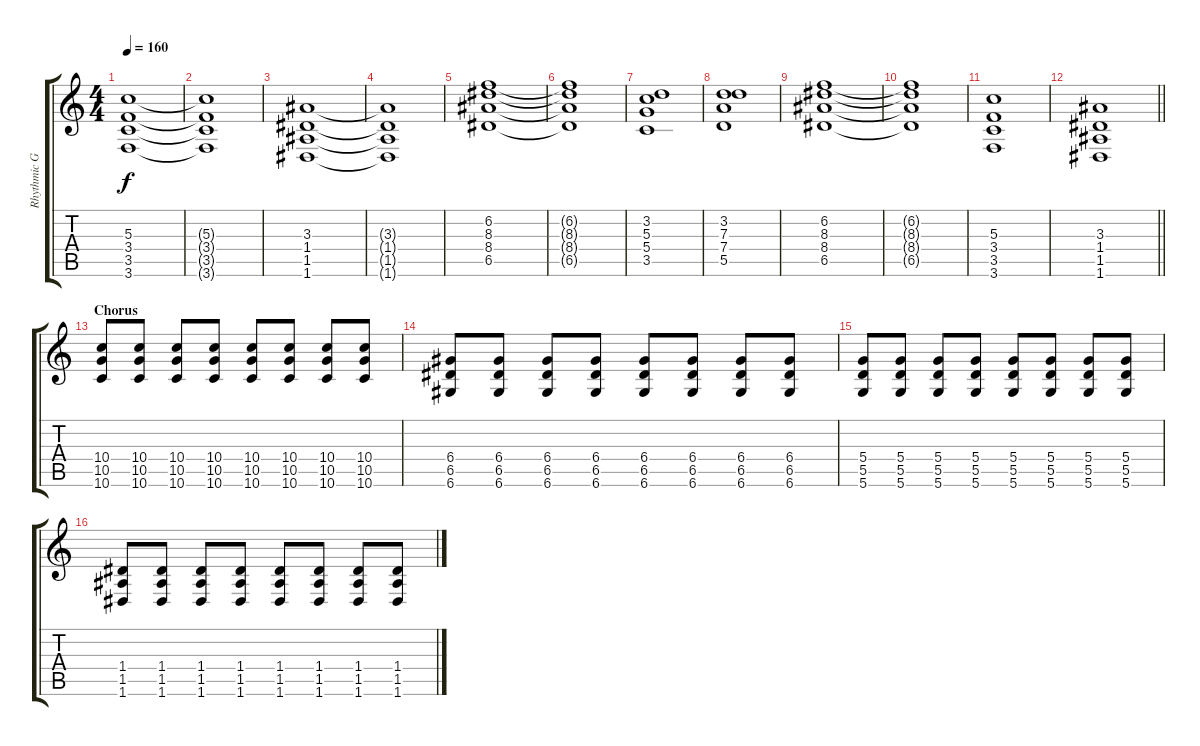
\track ("Rhythmic Guitar" "Rhythmic G") {instrument distortionguitar}
\staff {score tabs}
\tuning (E4 B3 G3 D3 A2 D2) {hide}
\ts (4 4)
\tempo 160
\clef g2
\ks c
(5.3 3.4 3.5 3.6).1{dy f} |
(5.3{t} 3.4{t} 3.5{t} 3.6{t}).1 |
(3.3 1.4 1.5 1.6).1 |
(3.3{t} 1.4{t} 1.5{t} 1.6{t}).1 |
(6.2 8.3 8.4 6.5).1 |
(6.2{t} 8.3{t} 8.4{t} 6.5{t}).1 |
(3.2 5.3 5.4 3.5).1 |
(3.2 7.3 7.4 5.5).1 |
(6.2 8.3 8.4 6.5).1 |
(6.2{t} 8.3{t} 8.4{t} 6.5{t}).1 |
(5.3 3.4 3.5 3.6).1 |
\barLineRight lightlight
(3.3 1.4 1.5 1.6).1 |
\section ("" "Chorus")
(10.4 10.5 10.6).8{volume 13 instrument distortionguitar} (10.4 10.5 10.6).8 (10.4 10.5 10.6).8 (10.4 10.5 10.6).8 (10.4 10.5 10.6).8 (10.4 10.5 10.6).8 (10.4 10.5 10.6).8 (10.4 10.5 10.6).8 |
(6.4 6.5 6.6).8 (6.4 6.5 6.6).8 (6.4 6.5 6.6).8 (6.4 6.5 6.6).8 (6.4 6.5 6.6).8 (6.4 6.5 6.6).8 (6.4 6.5 6.6).8 (6.4 6.5 6.6).8 |
(5.4 5.5 5.6).8 (5.4 5.5 5.6).8 (5.4 5.5 5.6).8 (5.4 5.5 5.6).8 (5.4 5.5 5.6).8 (5.4 5.5 5.6).8 (5.4 5.5 5.6).8 (5.4 5.5 5.6).8 |
(1.4 1.5 1.6).8 (1.4 1.5 1.6).8 (1.4 1.5 1.6).8 (1.4 1.5 1.6).8 (1.4 1.5 1.6).8 (1.4 1.5 1.6).8 (1.4 1.5 1.6).8 (1.4 1.5 1.6).8
